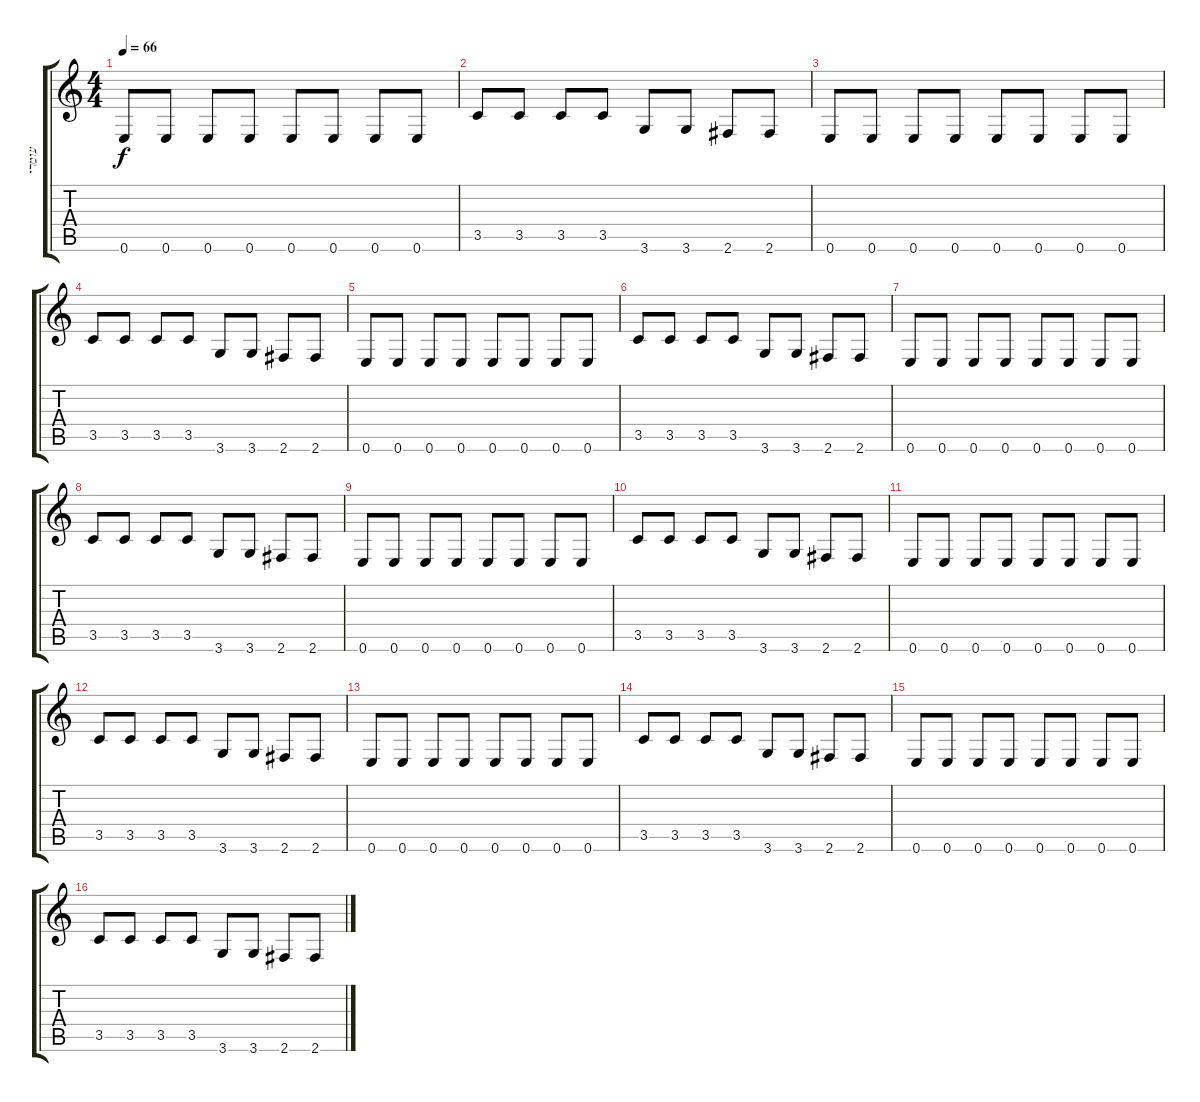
\track ("עומרי" "עומרי") {instrument acousticbass}
\staff {score tabs}
\tuning (E4 B3 G3 D3 A2 E2) {hide}
\ts (4 4)
\tempo 66
\clef g2
\ks c
0.6.8{dy f} 0.6.8 0.6.8 0.6.8 0.6.8 0.6.8 0.6.8 0.6.8 |
3.5.8 3.5.8 3.5.8 3.5.8 3.6.8 3.6.8 2.6.8 2.6.8 |
0.6.8 0.6.8 0.6.8 0.6.8 0.6.8 0.6.8 0.6.8 0.6.8 |
3.5.8 3.5.8 3.5.8 3.5.8 3.6.8 3.6.8 2.6.8 2.6.8 |
0.6.8 0.6.8 0.6.8 0.6.8 0.6.8 0.6.8 0.6.8 0.6.8 |
3.5.8 3.5.8 3.5.8 3.5.8 3.6.8 3.6.8 2.6.8 2.6.8 |
0.6.8 0.6.8 0.6.8 0.6.8 0.6.8 0.6.8 0.6.8 0.6.8 |
3.5.8 3.5.8 3.5.8 3.5.8 3.6.8 3.6.8 2.6.8 2.6.8 |
0.6.8 0.6.8 0.6.8 0.6.8 0.6.8 0.6.8 0.6.8 0.6.8 |
3.5.8 3.5.8 3.5.8 3.5.8 3.6.8 3.6.8 2.6.8 2.6.8 |
0.6.8 0.6.8 0.6.8 0.6.8 0.6.8 0.6.8 0.6.8 0.6.8 |
3.5.8 3.5.8 3.5.8 3.5.8 3.6.8 3.6.8 2.6.8 2.6.8 |
0.6.8 0.6.8 0.6.8 0.6.8 0.6.8 0.6.8 0.6.8 0.6.8 |
3.5.8 3.5.8 3.5.8 3.5.8 3.6.8 3.6.8 2.6.8 2.6.8 |
0.6.8 0.6.8 0.6.8 0.6.8 0.6.8 0.6.8 0.6.8 0.6.8 |
3.5.8 3.5.8 3.5.8 3.5.8 3.6.8 3.6.8 2.6.8 2.6.8
